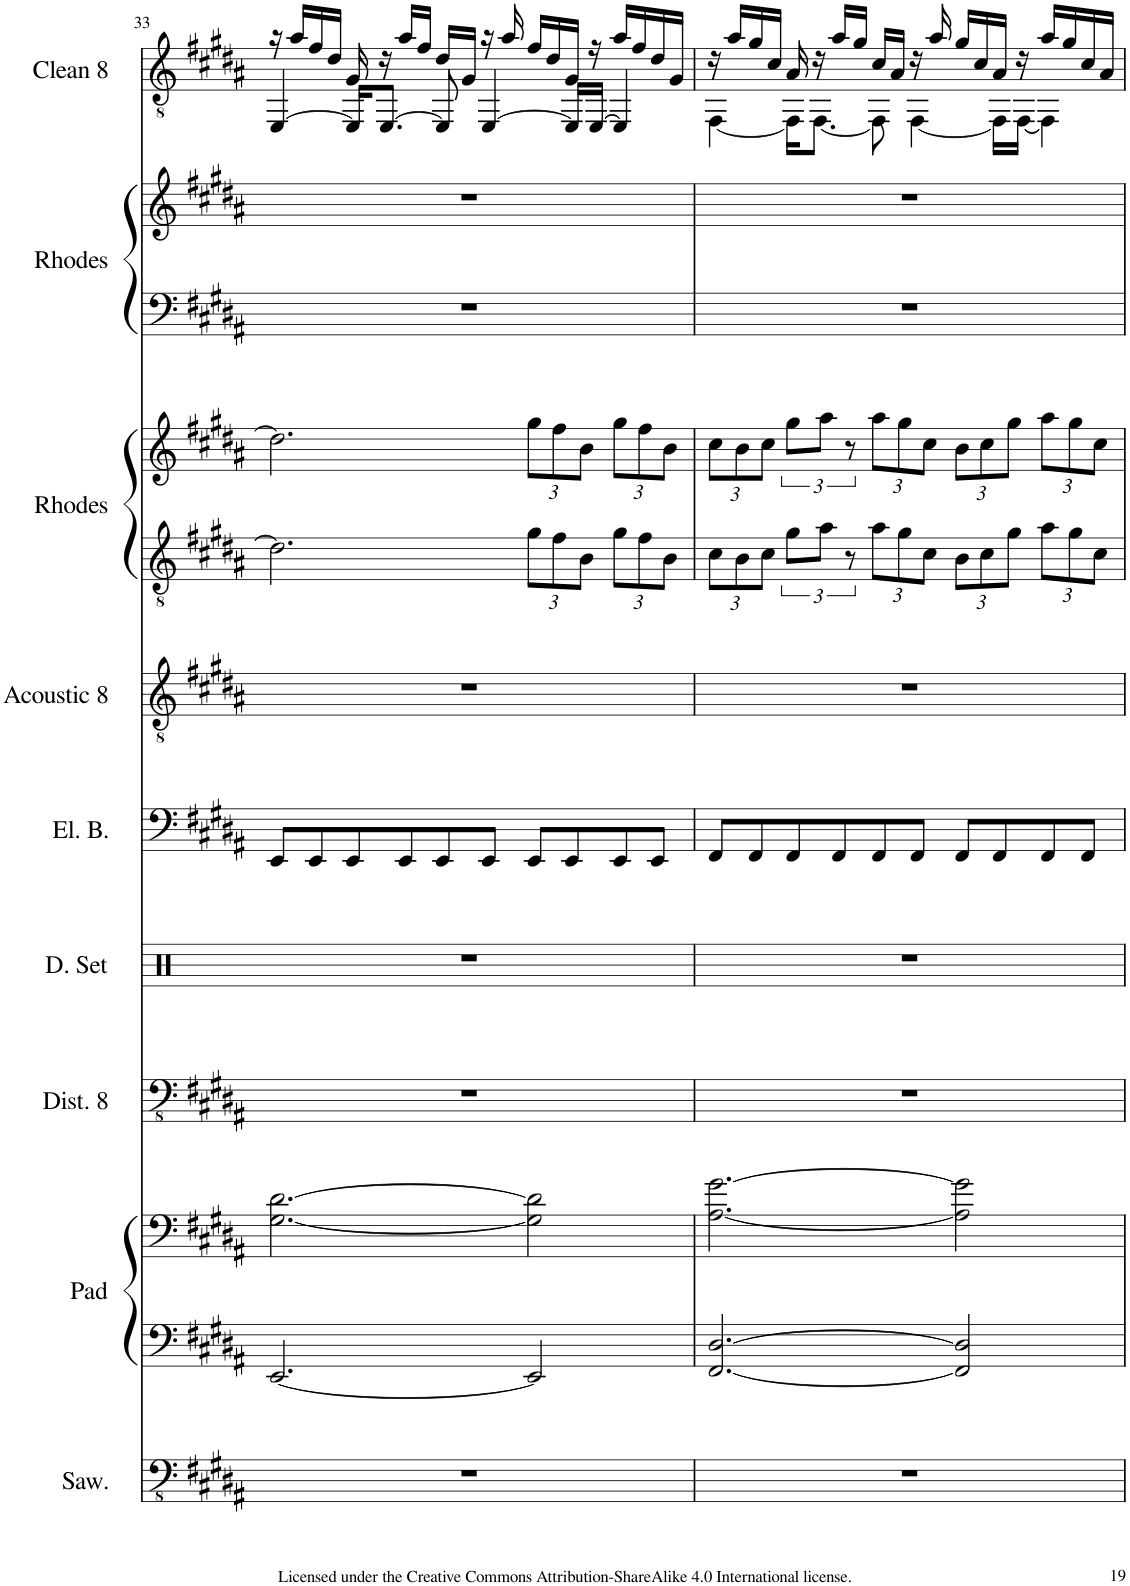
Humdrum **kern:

**kern	**kern	**kern	**kern	**kern	**kern	**kern	**kern	**kern	**kern	**kern	**kern
*part9	*part8	*part8	*part7	*part6	*part5	*part4	*part3	*part3	*part2	*part2	*part1
*staff12	*staff11	*staff10	*staff9	*staff8	*staff7	*staff6	*staff5	*staff4	*staff3	*staff2	*staff1
*I"Sawtooth	*I"Pad Synth	*	*I"Distorted 8-str. Guitar	*I"Drumset	*I"Electric Bass	*I"Acoustic 8-str. Guitar	*I"Rhodes Piano	*	*I"Rhodes Piano	*	*I"Electric 8-str. Guitar
*I'Saw.	*I'Pad	*	*I'Dist. 8	*I'D. Set	*I'El. B.	*I'Acoustic 8	*I'Rhodes	*	*I'Rhodes	*	*
!!LO:PB:g=z
*clefFv4	*clefF4	*clefF4	*clefFv4	*clefX	*clefF4	*clefGv2	*clefGv2	*clefG2	*clefF4	*clefG2	*clefGv2
*	*	*	*	*	*Trd7c12	*	*	*	*	*	*
*k[f#c#g#d#a#]	*k[f#c#g#d#a#]	*k[f#c#g#d#a#]	*k[f#c#g#d#a#]	*k[]	*k[f#c#g#d#a#]	*k[f#c#g#d#a#]	*k[f#c#g#d#a#]	*k[f#c#g#d#a#]	*k[f#c#g#d#a#]	*k[f#c#g#d#a#]	*k[f#c#g#d#a#]
*M5/4	*M5/4	*M5/4	*M5/4	*M5/4	*M5/4	*M5/4	*M5/4	*M5/4	*M5/4	*M5/4	*M5/4
=33	=33	=33	=33	=33	=33	=33	=33	=33	=33	=33	=33
*	*	*	*	*	*	*	*	*	*	*	*^
4%5r	[2.EE/	[2.G#\ [2.d#\	4%5r	4%5r	8EE/L	4%5r	2.d#\]	2.dd#\]	4%5r	4%5r	16r	[4EE/
.	.	.	.	.	.	.	.	.	.	.	16a#/LL	.
.	.	.	.	.	8EE/	.	.	.	.	.	16f#/	.
.	.	.	.	.	.	.	.	.	.	.	16d#/JJ	.
.	.	.	.	.	8EE/	.	.	.	.	.	16G#/	16EE/KL]
.	.	.	.	.	.	.	.	.	.	.	16r	[8.EE/J
.	.	.	.	.	8EE/	.	.	.	.	.	16a#/LL	.
.	.	.	.	.	.	.	.	.	.	.	16f#/JJ	.
.	.	.	.	.	8EE/	.	.	.	.	.	16d#/LL	8EE/]
.	.	.	.	.	.	.	.	.	.	.	16G#/JJ	.
.	.	.	.	.	8EE/J	.	.	.	.	.	16r	[4EE/
.	.	.	.	.	.	.	.	.	.	.	16a#/	.
*	*	*	*	*	*	*	*Xbrackettup	*Xbrackettup	*	*	*	*
.	2EE/]	2G#\] 2d#\]	.	.	8EE/L	.	12g#\L	12gg#\L	.	.	16f#/LL	.
.	.	.	.	.	.	.	.	.	.	.	16d#/	.
.	.	.	.	.	.	.	12f#\	12ff#\	.	.	.	.
.	.	.	.	.	8EE/	.	.	.	.	.	16G#/JJ	16EE/LL]
.	.	.	.	.	.	.	12B\J	12b\J	.	.	.	.
.	.	.	.	.	.	.	.	.	.	.	16r	[16EE/JJ
.	.	.	.	.	8EE/	.	12g#\L	12gg#\L	.	.	16a#/LL	4EE/]
.	.	.	.	.	.	.	.	.	.	.	16f#/	.
.	.	.	.	.	.	.	12f#\	12ff#\	.	.	.	.
.	.	.	.	.	8EE/J	.	.	.	.	.	16d#/	.
.	.	.	.	.	.	.	12B\J	12b\J	.	.	.	.
.	.	.	.	.	.	.	.	.	.	.	16G#/JJ	.
=34	=34	=34	=34	=34	=34	=34	=34	=34	=34	=34	=34	=34
4%5r	[2.FF#/ [2.D#/	[2.A#\ [2.g#\	4%5r	4%5r	8FF#/L	4%5r	12c#\L	12cc#\L	4%5r	4%5r	16r	[4FF#\
.	.	.	.	.	.	.	.	.	.	.	16a#/LL	.
.	.	.	.	.	.	.	12B\	12b\	.	.	.	.
.	.	.	.	.	8FF#/	.	.	.	.	.	16g#/	.
.	.	.	.	.	.	.	12c#\J	12cc#\J	.	.	.	.
.	.	.	.	.	.	.	.	.	.	.	16c#/JJ	.
*	*	*	*	*	*	*	*brackettup	*brackettup	*	*	*	*
.	.	.	.	.	8FF#/	.	12g#\L	12gg#\L	.	.	16A#/	16FF#\KL]
.	.	.	.	.	.	.	.	.	.	.	16r	[8.FF#\J
.	.	.	.	.	.	.	12a#\J	12aa#\J	.	.	.	.
.	.	.	.	.	8FF#/	.	.	.	.	.	16a#/LL	.
.	.	.	.	.	.	.	12r	12r	.	.	.	.
.	.	.	.	.	.	.	.	.	.	.	16g#/JJ	.
*	*	*	*	*	*	*	*Xbrackettup	*Xbrackettup	*	*	*	*
.	.	.	.	.	8FF#/	.	12a#\L	12aa#\L	.	.	16c#/LL	8FF#\]
.	.	.	.	.	.	.	.	.	.	.	16A#/JJ	.
.	.	.	.	.	.	.	12g#\	12gg#\	.	.	.	.
.	.	.	.	.	8FF#/J	.	.	.	.	.	16r	[4FF#\
.	.	.	.	.	.	.	12c#\J	12cc#\J	.	.	.	.
.	.	.	.	.	.	.	.	.	.	.	16a#/	.
.	2FF#/] 2D#/]	2A#\] 2g#\]	.	.	8FF#/L	.	12B\L	12b\L	.	.	16g#/LL	.
.	.	.	.	.	.	.	.	.	.	.	16c#/	.
.	.	.	.	.	.	.	12c#\	12cc#\	.	.	.	.
.	.	.	.	.	8FF#/	.	.	.	.	.	16A#/JJ	16FF#\LL]
.	.	.	.	.	.	.	12g#\J	12gg#\J	.	.	.	.
.	.	.	.	.	.	.	.	.	.	.	16r	[16FF#\JJ
.	.	.	.	.	8FF#/	.	12a#\L	12aa#\L	.	.	16a#/LL	4FF#\]
.	.	.	.	.	.	.	.	.	.	.	16g#/	.
.	.	.	.	.	.	.	12g#\	12gg#\	.	.	.	.
.	.	.	.	.	8FF#/J	.	.	.	.	.	16c#/	.
.	.	.	.	.	.	.	12c#\J	12cc#\J	.	.	.	.
.	.	.	.	.	.	.	.	.	.	.	16A#/JJ	.
*	*	*	*	*	*	*	*	*	*	*	*v	*v
=	=	=	=	=	=	=	=	=	=	=	=
*-	*-	*-	*-	*-	*-	*-	*-	*-	*-	*-	*-
